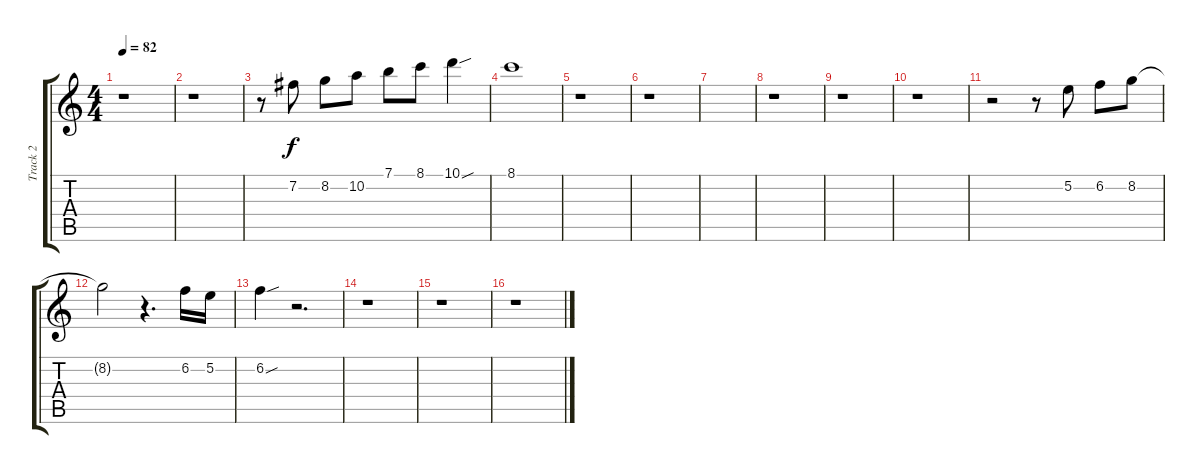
\track ("Track 2" "Track 2") {instrument acousticguitarsteel}
\staff {score tabs}
\tuning (E4 B3 G3 D3 A2 E2) {hide}
\ts (4 4)
\tempo 82
\clef g2
\ks c
r.1{dy fff} |
r.1 |
r.8 7.2.8{dy f} 8.2.8 10.2.8 7.1.8 8.1.8 10.1{sou}.4 |
8.1.1 |
r.1 |
r.1 |
|
r.1 |
r.1 |
r.1 |
r.2 r.8 5.2.8 6.2.8 8.2.8 |
8.2{t}.2 r.4{d} 6.2.16 5.2.16 |
6.2{sou}.4 r.2{d} |
r.1 |
r.1 |
r.1
